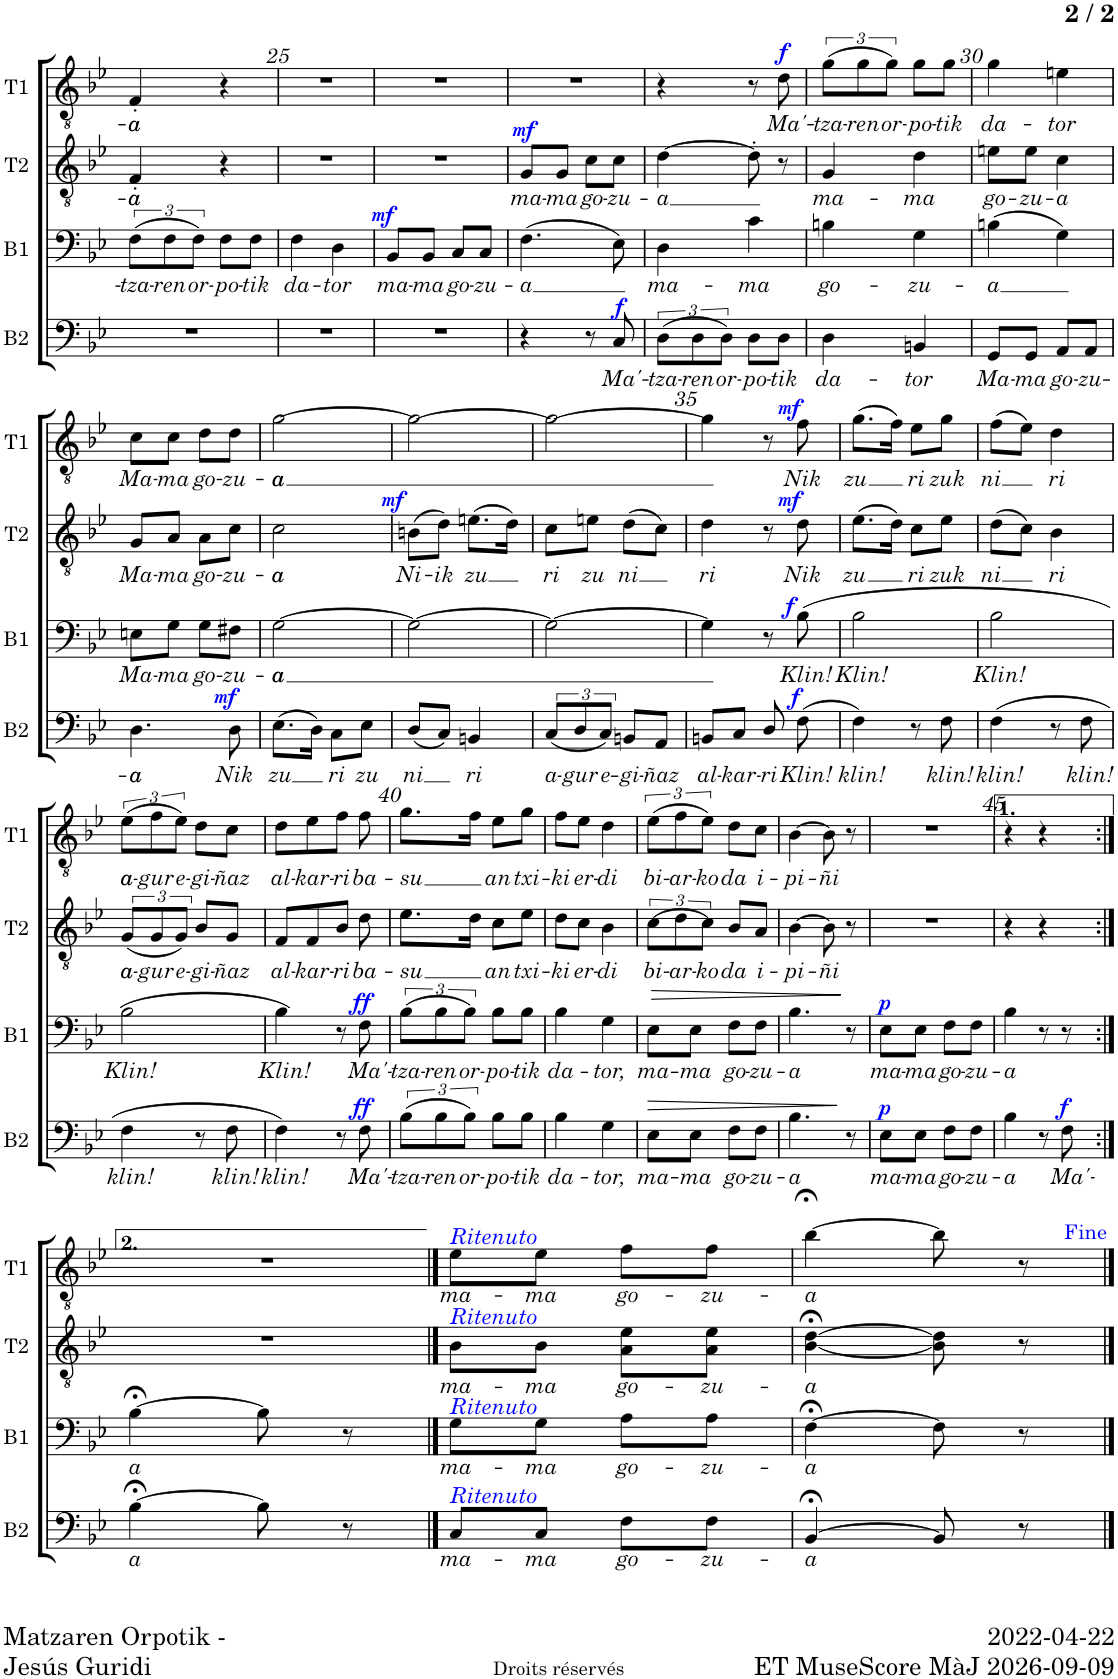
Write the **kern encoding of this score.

**kern	**text	**dynam	**kern	**text	**dynam	**kern	**text	**dynam	**kern	**text	**dynam
*part4	*part4	*part4	*part3	*part3	*part3	*part2	*part2	*part2	*part1	*part1	*part1
*staff4	*staff4	*staff4	*staff3	*staff3	*staff3	*staff2	*staff2	*staff2	*staff1	*staff1	*staff1
*I"Basse	*	*	*I"Baryton	*	*	*I"Ténor 2	*	*	*I"Ténor 1	*	*
*I'B2	*	*	*I'B1	*	*	*I'T2	*	*	*I'T1	*	*
!!LO:PB:g=z
*clefF4	*	*	*clefF4	*	*	*clefGv2	*	*	*clefGv2	*	*
*k[b-e-]	*	*	*k[b-e-]	*	*	*k[b-e-]	*	*	*k[b-e-]	*	*
*M2/4	*	*	*M2/4	*	*	*M2/4	*	*	*M2/4	*	*
=24	=24	=24	=24	=24	=24	=24	=24	=24	=24	=24	=24
!	!	!	!	!LO:LY:b	!	!	!LO:LY:b	!	!	!LO:LY:b	!
2r	.	.	(12F\L	-tza-	.	4F'/	a	.	4F'/	a	.
!	!	!	!	!LO:LY:b	!	!	!	!	!	!	!
.	.	.	12F\	-ren	.	.	.	.	.	.	.
!	!	!	!	!LO:LY:b	!	!	!	!	!	!	!
.	.	.	12F\J)	or-	.	.	.	.	.	.	.
!	!	!	!	!LO:LY:b	!	!	!	!	!	!	!
.	.	.	8F\L	-po-	.	4r	.	.	4r	.	.
!	!	!	!	!LO:LY:b	!	!	!	!	!	!	!
.	.	.	8F\J	-tik	.	.	.	.	.	.	.
=25	=25	=25	=25	=25	=25	=25	=25	=25	=25	=25	=25
!	!	!	!	!LO:LY:b	!	!	!	!	!	!	!
2r	.	.	4F\	da-	.	2r	.	.	2r	.	.
!	!	!	!	!LO:LY:b	!	!	!	!	!	!	!
.	.	.	4D\	-tor	.	.	.	.	.	.	.
=26	=26	=26	=26	=26	=26	=26	=26	=26	=26	=26	=26
!	!	!	!	!LO:LY:b	!LO:DY:a	!	!	!	!	!	!
2r	.	.	8BB-/L	ma-	mf	2r	.	.	2r	.	.
!	!	!	!	!LO:LY:b	!	!	!	!	!	!	!
.	.	.	8BB-/J	-ma	.	.	.	.	.	.	.
!	!	!	!	!LO:LY:b	!	!	!	!	!	!	!
.	.	.	8C/L	go-	.	.	.	.	.	.	.
!	!	!	!	!LO:LY:b	!	!	!	!	!	!	!
.	.	.	8C/J	-zu-	.	.	.	.	.	.	.
=27	=27	=27	=27	=27	=27	=27	=27	=27	=27	=27	=27
!	!	!	!	!LO:LY:b	!	!	!LO:LY:b	!LO:DY:a	!	!	!
4r	.	.	(4.F\	-a	.	8G/L	ma-	mf	2r	.	.
!	!	!	!	!	!	!	!LO:LY:b	!	!	!	!
.	.	.	.	.	.	8G/J	-ma	.	.	.	.
!	!	!	!	!	!	!	!LO:LY:b	!	!	!	!
8r	.	.	.	.	.	8c\L	go-	.	.	.	.
!	!LO:LY:b	!LO:DY:a	!	!	!	!	!LO:LY:b	!	!	!	!
8C/	Ma'-	f	8E-\)	.	.	8c\J	-zu-	.	.	.	.
=28	=28	=28	=28	=28	=28	=28	=28	=28	=28	=28	=28
!	!LO:LY:b	!	!	!LO:LY:b	!	!	!LO:LY:b	!	!	!	!
(12D\L	-tza-	.	4D\	ma-	.	[4d\	-a	.	4r	.	.
!	!LO:LY:b	!	!	!	!	!	!	!	!	!	!
12D\	-ren	.	.	.	.	.	.	.	.	.	.
!	!LO:LY:b	!	!	!	!	!	!	!	!	!	!
12D\J)	or-	.	.	.	.	.	.	.	.	.	.
!	!LO:LY:b	!	!	!LO:LY:b	!	!	!	!	!	!	!
8D\L	-po-	.	4c\	-ma	.	8d'\]	.	.	8r	.	.
!	!LO:LY:b	!	!	!	!	!	!	!	!	!LO:LY:b	!LO:DY:a
8D\J	-tik	.	.	.	.	8r	.	.	8d\	Ma'-	f
=29	=29	=29	=29	=29	=29	=29	=29	=29	=29	=29	=29
!	!LO:LY:b	!	!	!LO:LY:b	!	!	!LO:LY:b	!	!	!LO:LY:b	!
4D\	da-	.	4Bn\	go-	.	4G/	ma-	.	(12g\L	-tza-	.
!	!	!	!	!	!	!	!	!	!	!LO:LY:b	!
.	.	.	.	.	.	.	.	.	12g\	-ren	.
!	!	!	!	!	!	!	!	!	!	!LO:LY:b	!
.	.	.	.	.	.	.	.	.	12g\J)	or-	.
!	!LO:LY:b	!	!	!LO:LY:b	!	!	!LO:LY:b	!	!	!LO:LY:b	!
4BBn/	-tor	.	4G\	-zu-	.	4d\	-ma	.	8g\L	-po-	.
!	!	!	!	!	!	!	!	!	!	!LO:LY:b	!
.	.	.	.	.	.	.	.	.	8g\J	-tik	.
=30	=30	=30	=30	=30	=30	=30	=30	=30	=30	=30	=30
!	!LO:LY:b	!	!	!LO:LY:b	!	!	!LO:LY:b	!	!	!LO:LY:b	!
8GG/L	Ma-	.	(4Bn\	-a	.	8en\L	go-	.	4g\	da-	.
!	!LO:LY:b	!	!	!	!	!	!LO:LY:b	!	!	!	!
8GG/J	-ma	.	.	.	.	8e\J	-zu-	.	.	.	.
!	!LO:LY:b	!	!	!	!	!	!LO:LY:b	!	!	!LO:LY:b	!
8AA/L	go-	.	4G\)	.	.	4c\	-a	.	4en\	-tor	.
!	!LO:LY:b	!	!	!	!	!	!	!	!	!	!
8AA/J	-zu-	.	.	.	.	.	.	.	.	.	.
!!LO:LB:g=z
=31	=31	=31	=31	=31	=31	=31	=31	=31	=31	=31	=31
!	!LO:LY:b	!	!	!LO:LY:b	!	!	!LO:LY:b	!	!	!LO:LY:b	!
4.D\	a	.	8En\L	Ma-	.	8G/L	Ma-	.	8c\L	Ma-	.
!	!	!	!	!LO:LY:b	!	!	!LO:LY:b	!	!	!LO:LY:b	!
.	.	.	8G\J	-ma	.	8A/J	-ma	.	8c\J	-ma	.
!	!	!	!	!LO:LY:b	!	!	!LO:LY:b	!	!	!LO:LY:b	!
.	.	.	8G\L	go-	.	8A\L	go-	.	8d\L	go-	.
!	!LO:LY:b	!LO:DY:a	!	!LO:LY:b	!	!	!LO:LY:b	!	!	!LO:LY:b	!
8D\	-Nik	mf	8F#X\J	-zu-	.	8c\J	-zu-	.	8d\J	-zu-	.
=32	=32	=32	=32	=32	=32	=32	=32	=32	=32	=32	=32
!	!LO:LY:b	!	!	!LO:LY:b	!	!	!LO:LY:b	!	!	!LO:LY:b	!
(8.E-\L	zu	.	[2G\	a	.	2c\	a	.	[2g\	a	.
16D\Jk)	.	.	.	.	.	.	.	.	.	.	.
!	!LO:LY:b	!	!	!	!	!	!	!	!	!	!
8C\L	ri	.	.	.	.	.	.	.	.	.	.
!	!LO:LY:b	!	!	!	!	!	!	!	!	!	!
8E-\J	zu	.	.	.	.	.	.	.	.	.	.
=33	=33	=33	=33	=33	=33	=33	=33	=33	=33	=33	=33
!	!LO:LY:b	!	!	!	!	!	!LO:LY:b	!LO:DY:a	!	!	!
(8D/L	ni	.	2G\_	.	.	(8Bn\L	-Ni-	mf	2g\_	.	.
!	!	!	!	!	!	!	!LO:LY:b	!	!	!	!
8C/J)	.	.	.	.	.	8d\J)	-ik	.	.	.	.
!	!LO:LY:b	!	!	!	!	!	!LO:LY:b	!	!	!	!
4BBn/	ri	.	.	.	.	(8.en\L	-zu	.	.	.	.
.	.	.	.	.	.	16d\Jk)	.	.	.	.	.
=34	=34	=34	=34	=34	=34	=34	=34	=34	=34	=34	=34
!	!LO:LY:b	!	!	!	!	!	!LO:LY:b	!	!	!	!
(12C/L	a-	.	2G\_	.	.	8c\L	ri	.	2g\_	.	.
!	!LO:LY:b	!	!	!	!	!	!	!	!	!	!
12D/	-gur	.	.	.	.	.	.	.	.	.	.
!	!	!	!	!	!	!	!LO:LY:b	!	!	!	!
.	.	.	.	.	.	8en\J	zu	.	.	.	.
!	!LO:LY:b	!	!	!	!	!	!	!	!	!	!
12C/J)	e-	.	.	.	.	.	.	.	.	.	.
!	!LO:LY:b	!	!	!	!	!	!LO:LY:b	!	!	!	!
8BBn/L	-gi-	.	.	.	.	(8d\L	-ni	.	.	.	.
!	!LO:LY:b	!	!	!	!	!	!	!	!	!	!
8AA/J	-ñaz	.	.	.	.	8c\J)	.	.	.	.	.
=35	=35	=35	=35	=35	=35	=35	=35	=35	=35	=35	=35
!	!LO:LY:b	!	!	!	!	!	!LO:LY:b	!	!	!	!
8BBn/L	al-	.	4G\]	.	.	4d\	ri	.	4g\]	.	.
!	!LO:LY:b	!	!	!	!	!	!	!	!	!	!
8C/J	-kar-	.	.	.	.	.	.	.	.	.	.
!	!LO:LY:b	!	!	!	!	!	!	!	!	!	!
8D/	-ri	.	8r	.	.	8r	.	.	8r	.	.
!	!LO:LY:b	!LO:DY:a	!	!LO:LY:b	!LO:DY:a	!	!LO:LY:b	!LO:DY:a	!	!LO:LY:b	!LO:DY:a
(8F\	Klin!	f	(8B-\	Klin!	f	8d\	Nik	mf	8f\	Nik	mf
=36	=36	=36	=36	=36	=36	=36	=36	=36	=36	=36	=36
!	!LO:LY:b	!	!	!LO:LY:b	!	!	!LO:LY:b	!	!	!LO:LY:b	!
4F\)	klin!	.	2B-\	Klin!	.	(8.e-\L	zu	.	(8.g\L	zu	.
.	.	.	.	.	.	16d\Jk)	.	.	16f\Jk)	.	.
!	!	!	!	!	!	!	!LO:LY:b	!	!	!LO:LY:b	!
8r	.	.	.	.	.	8c\L	ri	.	8e-\L	ri	.
!	!LO:LY:b	!	!	!	!	!	!LO:LY:b	!	!	!LO:LY:b	!
8F\	klin!	.	.	.	.	8e-\J	zuk	.	8g\J	zuk	.
=37	=37	=37	=37	=37	=37	=37	=37	=37	=37	=37	=37
!	!LO:LY:b	!	!	!LO:LY:b	!	!	!LO:LY:b	!	!	!LO:LY:b	!
(4F\	klin!	.	2B-\	Klin!	.	(8d\L	ni	.	(8f\L	ni	.
.	.	.	.	.	.	8c\J)	.	.	8e-\J)	.	.
!	!	!	!	!	!	!	!LO:LY:b	!	!	!LO:LY:b	!
8r	.	.	.	.	.	4B-\	ri	.	4d\	ri	.
!	!LO:LY:b	!	!	!	!	!	!	!	!	!	!
8F\	klin!	.	.	.	.	.	.	.	.	.	.
!!LO:LB:g=z
=38	=38	=38	=38	=38	=38	=38	=38	=38	=38	=38	=38
!	!LO:LY:b	!	!	!LO:LY:b	!	!	!LO:LY:b	!	!	!LO:LY:b	!
4F\	klin!	.	2B-\	Klin!	.	(12G/L	a	.	(12e-\L	a	.
!	!	!	!	!	!	!	!LO:LY:b	!	!	!LO:LY:b	!
.	.	.	.	.	.	12G/	-gur	.	12f\	-gur	.
!	!	!	!	!	!	!	!LO:LY:b	!	!	!LO:LY:b	!
.	.	.	.	.	.	12G/J)	e-	.	12e-\J)	e-	.
!	!	!	!	!	!	!	!LO:LY:b	!	!	!LO:LY:b	!
8r	.	.	.	.	.	8B-/L	-gi-	.	8d\L	-gi-	.
!	!LO:LY:b	!	!	!	!	!	!LO:LY:b	!	!	!LO:LY:b	!
8F\	klin!	.	.	.	.	8G/J	-ñaz	.	8c\J	-ñaz	.
=39	=39	=39	=39	=39	=39	=39	=39	=39	=39	=39	=39
!	!LO:LY:b	!	!	!LO:LY:b	!	!	!LO:LY:b	!	!	!LO:LY:b	!
4F\)	klin!	.	4B-\)	Klin!	.	8F/L	al-	.	8d\L	al-	.
!	!	!	!	!	!	!	!LO:LY:b	!	!	!LO:LY:b	!
.	.	.	.	.	.	8F/	-kar-	.	8e-\	-kar-	.
!	!	!	!	!	!	!	!LO:LY:b	!	!	!LO:LY:b	!
8r	.	.	8r	.	.	8B-/J	-ri	.	8f\J	-ri	.
!	!LO:LY:b	!LO:DY:a	!	!LO:LY:b	!LO:DY:a	!	!LO:LY:b	!	!	!LO:LY:b	!
8F\	Ma'-	ff	8F\	Ma'-	ff	8d\	ba-	.	8f\	ba-	.
=40	=40	=40	=40	=40	=40	=40	=40	=40	=40	=40	=40
!	!LO:LY:b	!	!	!LO:LY:b	!	!	!LO:LY:b	!	!	!LO:LY:b	!
(12B-\L	-tza-	.	(12B-\L	-tza-	.	8.e-\L	-su	.	8.g\L	-su	.
!	!LO:LY:b	!	!	!LO:LY:b	!	!	!	!	!	!	!
12B-\	-ren	.	12B-\	-ren	.	.	.	.	.	.	.
!	!LO:LY:b	!	!	!LO:LY:b	!	!	!	!	!	!	!
12B-\J)	or-	.	12B-\J)	or-	.	.	.	.	.	.	.
.	.	.	.	.	.	16d\Jk	.	.	16f\Jk	.	.
!	!LO:LY:b	!	!	!LO:LY:b	!	!	!LO:LY:b	!	!	!LO:LY:b	!
8B-\L	-po-	.	8B-\L	-po-	.	8c\L	an	.	8e-\L	an	.
!	!LO:LY:b	!	!	!LO:LY:b	!	!	!LO:LY:b	!	!	!LO:LY:b	!
8B-\J	-tik	.	8B-\J	-tik	.	8e-\J	txi-	.	8g\J	txi-	.
=41	=41	=41	=41	=41	=41	=41	=41	=41	=41	=41	=41
!	!LO:LY:b	!	!	!LO:LY:b	!	!	!LO:LY:b	!	!	!LO:LY:b	!
4B-\	da-	.	4B-\	da-	.	8d\L	-ki	.	8f\L	-ki	.
!	!	!	!	!	!	!	!LO:LY:b	!	!	!LO:LY:b	!
.	.	.	.	.	.	8c\J	er-	.	8e-\J	er-	.
!	!LO:LY:b	!	!	!LO:LY:b	!	!	!LO:LY:b	!	!	!LO:LY:b	!
4G\	-tor,	.	4G\	-tor,	.	4B-\	-di	.	4d\	-di	.
=42	=42	=42	=42	=42	=42	=42	=42	=42	=42	=42	=42
!	!LO:LY:b	!LO:HP:b	!	!LO:LY:b	!LO:HP:b	!	!LO:LY:b	!	!	!LO:LY:b	!
8E-\L	ma-	>	8E-\L	ma-	>	(12c\L	bi-	.	(12e-\L	bi-	.
!	!	!	!	!	!	!	!LO:LY:b	!	!	!LO:LY:b	!
.	.	.	.	.	.	12d\	-ar-	.	12f\	-ar-	.
!	!LO:LY:b	!	!	!LO:LY:b	!	!	!	!	!	!	!
8E-\J	-ma	.	8E-\J	-ma	.	.	.	.	.	.	.
!	!	!	!	!	!	!	!LO:LY:b	!	!	!LO:LY:b	!
.	.	.	.	.	.	12c\J)	-ko	.	12e-\J)	-ko	.
!	!LO:LY:b	!	!	!LO:LY:b	!	!	!LO:LY:b	!	!	!LO:LY:b	!
8F\L	go-	.	8F\L	go-	.	8B-/L	da	.	8d\L	da	.
!	!LO:LY:b	!	!	!LO:LY:b	!	!	!LO:LY:b	!	!	!LO:LY:b	!
8F\J	-zu-	.	8F\J	-zu-	.	8A/J	i-	.	8c\J	i-	.
=43	=43	=43	=43	=43	=43	=43	=43	=43	=43	=43	=43
!	!LO:LY:b	!	!	!LO:LY:b	!	!	!LO:LY:b	!	!	!LO:LY:b	!
4.B-\	-a	.	4.B-\	-a	.	[4B-\	-pi-	.	[4B-\	-pi-	.
!	!	!	!	!	!	!	!LO:LY:b	!	!	!LO:LY:b	!
.	.	.	.	.	.	8B-\]	-ñi	.	8B-\]	-ñi	.
8r	.	]	8r	.	]	8r	.	.	8r	.	.
=44	=44	=44	=44	=44	=44	=44	=44	=44	=44	=44	=44
!	!LO:LY:b	!LO:DY:a	!	!LO:LY:b	!LO:DY:a	!	!	!	!	!	!
8E-\L	ma-	p	8E-\L	ma-	p	2r	.	.	2r	.	.
!	!LO:LY:b	!	!	!LO:LY:b	!	!	!	!	!	!	!
8E-\J	-ma	.	8E-\J	-ma	.	.	.	.	.	.	.
!	!LO:LY:b	!	!	!LO:LY:b	!	!	!	!	!	!	!
8F\L	go-	.	8F\L	go-	.	.	.	.	.	.	.
!	!LO:LY:b	!	!	!LO:LY:b	!	!	!	!	!	!	!
8F\J	-zu-	.	8F\J	-zu-	.	.	.	.	.	.	.
=45	=45	=45	=45	=45	=45	=45	=45	=45	=45	=45	=45
!	!LO:LY:b	!	!	!LO:LY:b	!	!	!	!	!	!	!
4B-\	-a	.	4B-\	-a	.	4r	.	.	4r	.	.
8r	.	.	8r	.	.	4r	.	.	4r	.	.
!	!LO:LY:b	!LO:DY:a	!	!	!	!	!	!	!	!	!
8F\	Ma'-	f	8r	.	.	.	.	.	.	.	.
!!LO:LB:g=z
=46:|!	=46:|!	=46:|!	=46:|!	=46:|!	=46:|!	=46:|!	=46:|!	=46:|!	=46:|!	=46:|!	=46:|!
!	!LO:LY:b	!	!	!LO:LY:b	!	!	!	!	!	!	!
[4B-;<\	-a	.	[4B-;<\	-a	.	2r	.	.	2r	.	.
8B-\]	.	.	8B-\]	.	.	.	.	.	.	.	.
8r	.	.	8r	.	.	.	.	.	.	.	.
==47	==47	==47	==47	==47	==47	==47	==47	==47	==47	==47	==47
!	!	!	!	!	!	!	!	!	!LO:TX:a:i:color=#0000FF:t=Ritenuto	!	!
!	!	!	!	!	!	!LO:TX:a:i:color=#0000FF:t=Ritenuto	!	!	!	!	!
!	!	!	!LO:TX:a:i:color=#0000FF:t=Ritenuto	!	!	!	!	!	!	!	!
!LO:TX:a:i:color=#0000FF:t=Ritenuto	!	!	!	!	!	!	!	!	!	!	!
!	!LO:LY:b	!	!	!LO:LY:b	!	!	!LO:LY:b	!	!	!LO:LY:b	!
8C/L	ma-	.	8G\L	ma-	.	8B-\L	ma-	.	8e-\L	ma-	.
!	!LO:LY:b	!	!	!LO:LY:b	!	!	!LO:LY:b	!	!	!LO:LY:b	!
8C/J	-ma	.	8G\J	-ma	.	8B-\J	-ma	.	8e-\J	-ma	.
!	!LO:LY:b	!	!	!LO:LY:b	!	!	!LO:LY:b	!	!	!LO:LY:b	!
8F\L	go-	.	8A\L	go-	.	8A\ 8e-\L	go-	.	8f\L	go-	.
!	!LO:LY:b	!	!	!LO:LY:b	!	!	!LO:LY:b	!	!	!LO:LY:b	!
8F\J	-zu-	.	8A\J	-zu-	.	8A\ 8e-\J	-zu-	.	8f\J	-zu-	.
=48	=48	=48	=48	=48	=48	=48	=48	=48	=48	=48	=48
!	!LO:LY:b	!	!	!LO:LY:b	!	!	!LO:LY:b	!	!	!LO:LY:b	!
[>4BB-;</	-a	.	[4F;<\	-a	.	[4B-\;< [4d\;<	-a	.	[4b-;<\	-a	.
8BB-/]	.	.	8F\]	.	.	8B-\] 8d\]	.	.	8b-\]	.	.
8r	.	.	8r	.	.	8r	.	.	8r	.	.
==	==	==	==	==	==	==	==	==	==	==	==
*-	*-	*-	*-	*-	*-	*-	*-	*-	*-	*-	*-
